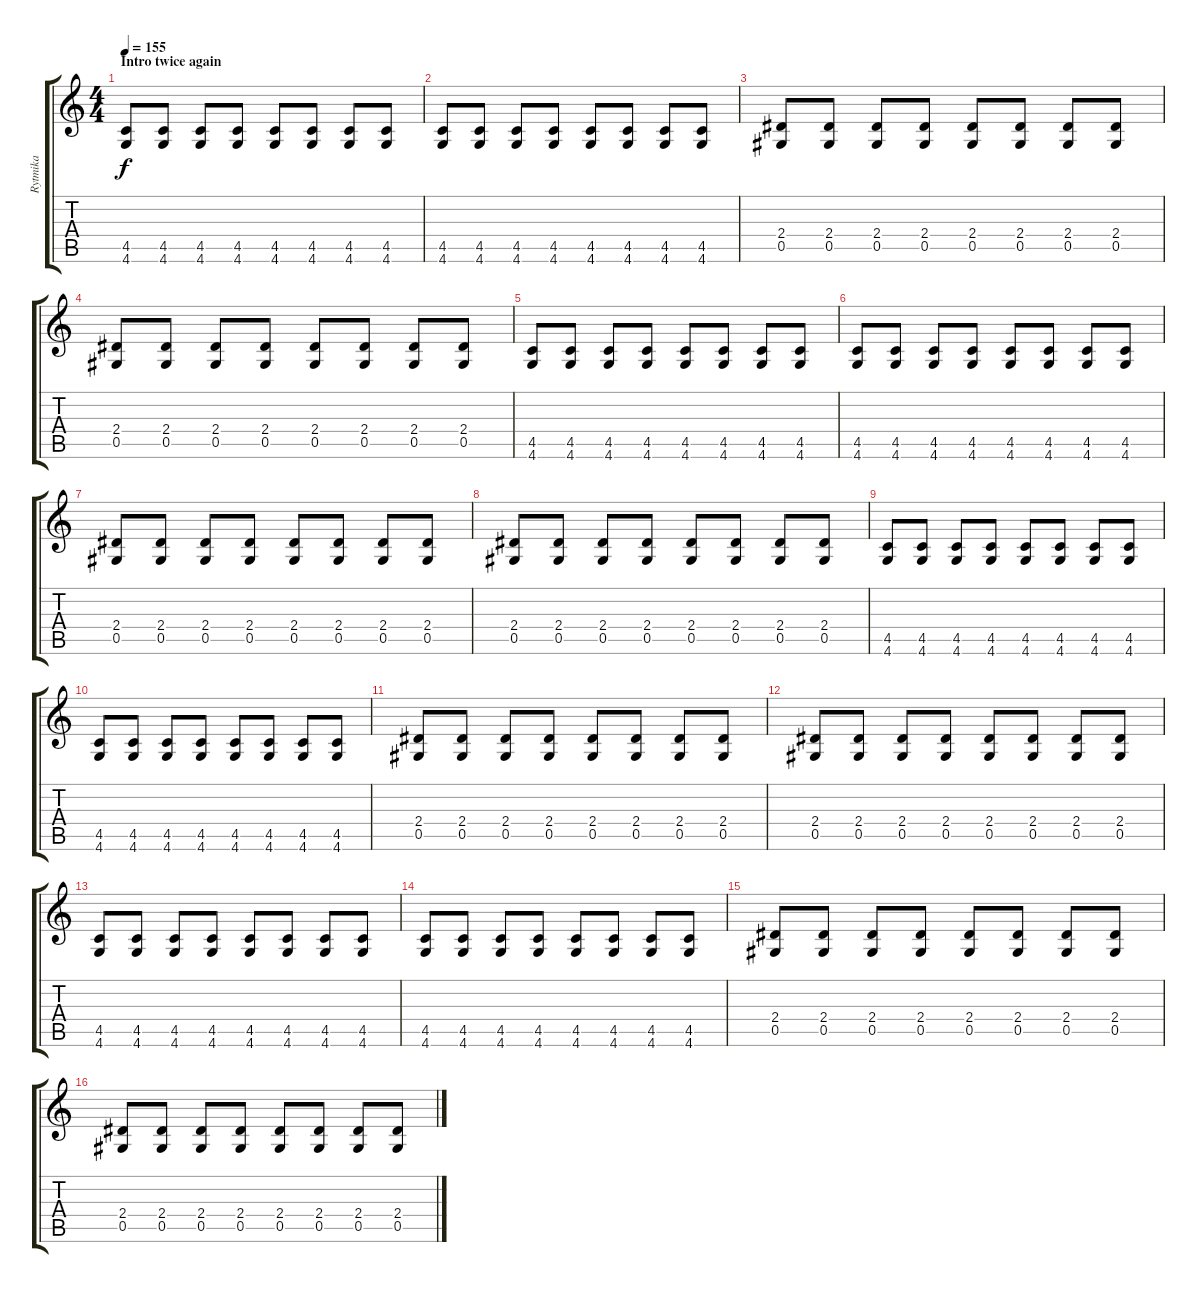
\track ("Rytmika" "Rytmika") {instrument overdrivenguitar}
\staff {score tabs}
\tuning (Eb4 Bb3 Gb3 Db3 Ab2 Eb2) {hide}
\ts (4 4)
\section ("" "Intro twice again")
\tempo 155
\clef g2
\ks c
(4.5 4.6).8{dy f} (4.5 4.6).8 (4.5 4.6).8 (4.5 4.6).8 (4.5 4.6).8 (4.5 4.6).8 (4.5 4.6).8{beam Up} (4.5 4.6).8{beam Up} |
(4.5 4.6).8 (4.5 4.6).8 (4.5 4.6).8 (4.5 4.6).8 (4.5 4.6).8 (4.5 4.6).8 (4.5 4.6).8{beam Up} (4.5 4.6).8{beam Up} |
(2.4 0.5).8 (2.4 0.5).8 (2.4 0.5).8 (2.4 0.5).8 (2.4 0.5).8 (2.4 0.5).8 (2.4 0.5).8 (2.4 0.5).8 |
(2.4 0.5).8 (2.4 0.5).8 (2.4 0.5).8 (2.4 0.5).8 (2.4 0.5).8 (2.4 0.5).8 (2.4 0.5).8 (2.4 0.5).8 |
(4.5 4.6).8 (4.5 4.6).8 (4.5 4.6).8 (4.5 4.6).8 (4.5 4.6).8 (4.5 4.6).8 (4.5 4.6).8{beam Up} (4.5 4.6).8{beam Up} |
(4.5 4.6).8 (4.5 4.6).8 (4.5 4.6).8 (4.5 4.6).8 (4.5 4.6).8 (4.5 4.6).8 (4.5 4.6).8{beam Up} (4.5 4.6).8{beam Up} |
(2.4 0.5).8 (2.4 0.5).8 (2.4 0.5).8 (2.4 0.5).8 (2.4 0.5).8 (2.4 0.5).8 (2.4 0.5).8 (2.4 0.5).8 |
(2.4 0.5).8 (2.4 0.5).8 (2.4 0.5).8 (2.4 0.5).8 (2.4 0.5).8 (2.4 0.5).8 (2.4 0.5).8 (2.4 0.5).8 |
(4.5 4.6).8 (4.5 4.6).8 (4.5 4.6).8 (4.5 4.6).8 (4.5 4.6).8 (4.5 4.6).8 (4.5 4.6).8{beam Up} (4.5 4.6).8{beam Up} |
(4.5 4.6).8 (4.5 4.6).8 (4.5 4.6).8 (4.5 4.6).8 (4.5 4.6).8 (4.5 4.6).8 (4.5 4.6).8{beam Up} (4.5 4.6).8{beam Up} |
(2.4 0.5).8 (2.4 0.5).8 (2.4 0.5).8 (2.4 0.5).8 (2.4 0.5).8 (2.4 0.5).8 (2.4 0.5).8 (2.4 0.5).8 |
(2.4 0.5).8 (2.4 0.5).8 (2.4 0.5).8 (2.4 0.5).8 (2.4 0.5).8 (2.4 0.5).8 (2.4 0.5).8 (2.4 0.5).8 |
(4.5 4.6).8 (4.5 4.6).8 (4.5 4.6).8 (4.5 4.6).8 (4.5 4.6).8 (4.5 4.6).8 (4.5 4.6).8{beam Up} (4.5 4.6).8{beam Up} |
(4.5 4.6).8 (4.5 4.6).8 (4.5 4.6).8 (4.5 4.6).8 (4.5 4.6).8 (4.5 4.6).8 (4.5 4.6).8{beam Up} (4.5 4.6).8{beam Up} |
(2.4 0.5).8 (2.4 0.5).8 (2.4 0.5).8 (2.4 0.5).8 (2.4 0.5).8 (2.4 0.5).8 (2.4 0.5).8 (2.4 0.5).8 |
(2.4 0.5).8 (2.4 0.5).8 (2.4 0.5).8 (2.4 0.5).8 (2.4 0.5).8 (2.4 0.5).8 (2.4 0.5).8 (2.4 0.5).8
